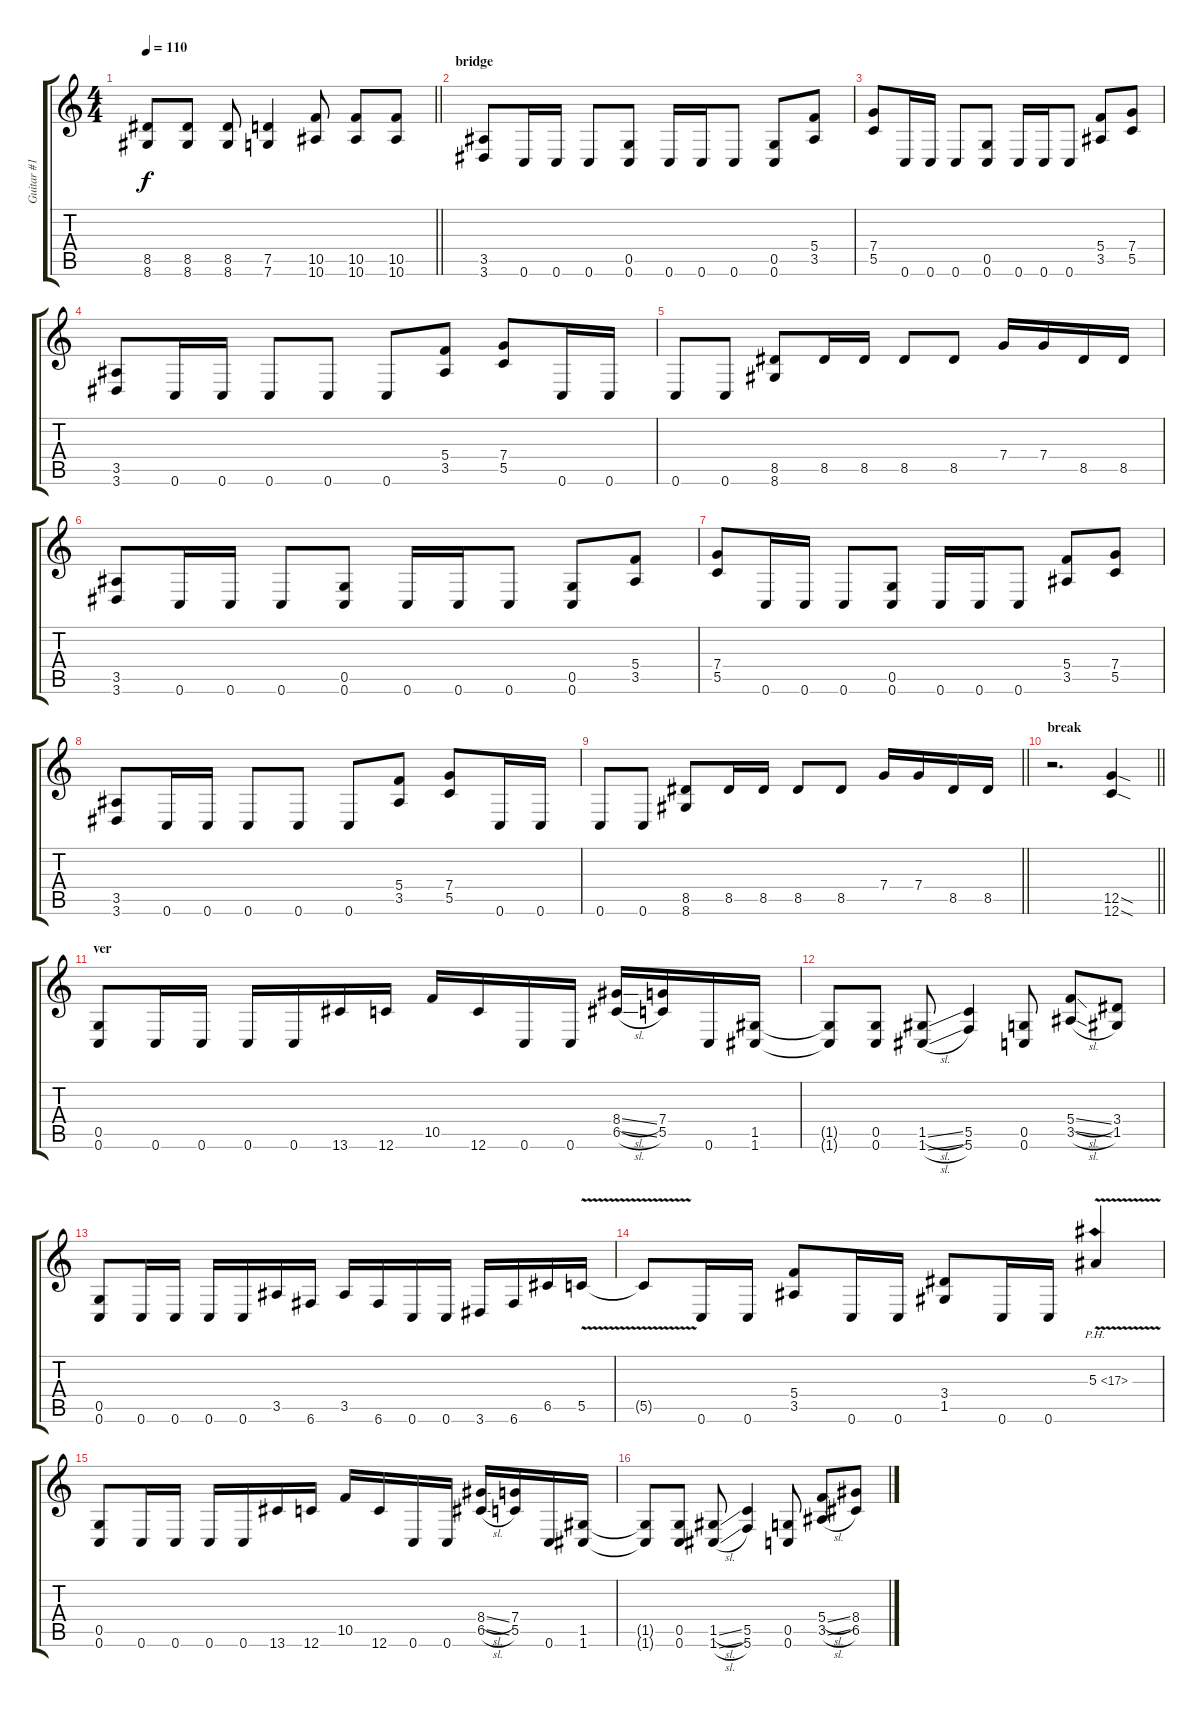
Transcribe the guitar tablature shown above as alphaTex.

\track ("Guitar #1" "Guitar #1") {instrument distortionguitar}
\staff {score tabs}
\tuning (D4 A3 F3 C3 G2 C2) {hide}
\ts (4 4)
\tempo 110
\clef g2
\barLineRight lightlight
\ks c
(8.5{t} 8.6{t}).8{dy f} (8.5 8.6).8 (8.5 8.6).8 (7.5 7.6).4 (10.5 10.6).8 (10.5 10.6).8 (10.5 10.6).8 |
\section ("" "bridge")
(3.5 3.6).8 0.6.16 0.6.16 0.6.8 (0.5 0.6).8 0.6.16 0.6.16 0.6.8 (0.5 0.6).8 (5.4 3.5).8 |
(7.4 5.5).8 0.6.16 0.6.16 0.6.8 (0.5 0.6).8 0.6.16 0.6.16 0.6.8 (5.4 3.5).8 (7.4 5.5).8 |
(3.5 3.6).8 0.6.16 0.6.16 0.6.8 0.6.8 0.6.8 (5.4 3.5).8 (7.4 5.5).8 0.6.16 0.6.16 |
0.6.8 0.6.8 (8.5 8.6).8 8.5.16 8.5.16 8.5.8 8.5.8 7.4.16 7.4.16 8.5.16 8.5.16 |
(3.5 3.6).8 0.6.16 0.6.16 0.6.8 (0.5 0.6).8 0.6.16 0.6.16 0.6.8 (0.5 0.6).8 (5.4 3.5).8 |
(7.4 5.5).8 0.6.16 0.6.16 0.6.8 (0.5 0.6).8 0.6.16 0.6.16 0.6.8 (5.4 3.5).8 (7.4 5.5).8 |
(3.5 3.6).8 0.6.16 0.6.16 0.6.8 0.6.8 0.6.8 (5.4 3.5).8 (7.4 5.5).8 0.6.16 0.6.16 |
\barLineRight lightlight
0.6.8 0.6.8 (8.5 8.6).8 8.5.16 8.5.16 8.5.8 8.5.8 7.4.16 7.4.16 8.5.16 8.5.16 |
\section ("" "break")
\barLineRight lightlight
r.2{d} (12.5{sod} 12.6{sod}).4 |
\section ("" "ver")
(0.5 0.6).8 0.6.16 0.6.16 0.6.16 0.6.16 13.6.16 12.6.16 10.5.16 12.6.16 0.6.16 0.6.16 (8.4{sl} 6.5{sl}).16 (7.4 5.5).16 0.6.16 (1.5 1.6).16 |
(1.5{t} 1.6{t}).8 (0.5 0.6).8 (1.5{sl} 1.6{sl}).8 (5.5 5.6).4 (0.5 0.6).8 (5.4{sl} 3.5{sl}).8 (3.4 1.5).8 |
(0.5 0.6).8 0.6.16 0.6.16 0.6.16 0.6.16 3.5.16 6.6.16 3.5.16 6.6.16 0.6.16 0.6.16 3.6.16 6.6.16 6.5.16 5.5{v}.16 |
5.5{t}.8 0.6.16 0.6.16 (5.4 3.5).8 0.6.16 0.6.16 (3.4 1.5).8 0.6.16 0.6.16 5.3{ph 12 v}.4 |
(0.5 0.6).8 0.6.16 0.6.16 0.6.16 0.6.16 13.6.16 12.6.16 10.5.16 12.6.16 0.6.16 0.6.16 (8.4{sl} 6.5{sl}).16 (7.4 5.5).16 0.6.16 (1.5 1.6).16 |
(1.5{t} 1.6{t}).8 (0.5 0.6).8 (1.5{sl} 1.6{sl}).8 (5.5 5.6).4 (0.5 0.6).8 (5.4{sl} 3.5{sl}).8 (8.4 6.5).8
